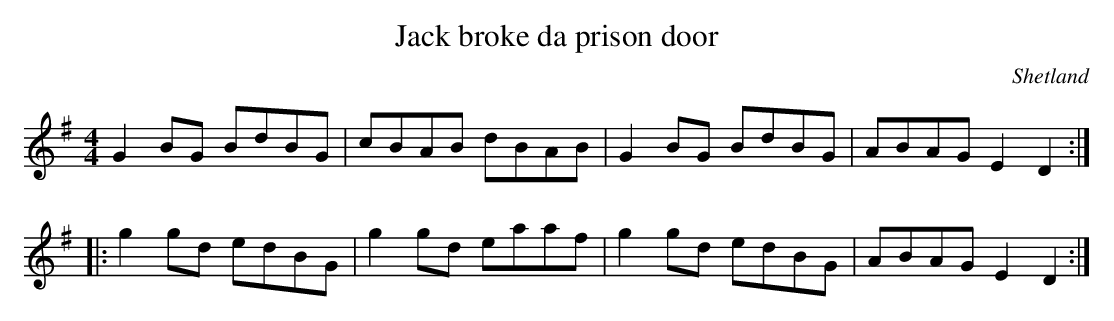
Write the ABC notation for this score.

X:1
T:Jack broke da prison door
O:Shetland
M:4/4
K:G
G2BG BdBG|cBAB dBAB|G2BG BdBG|ABAG E2D2::
g2gd edBG|g2gd eaaf|g2gd edBG|ABAG E2D2:|
